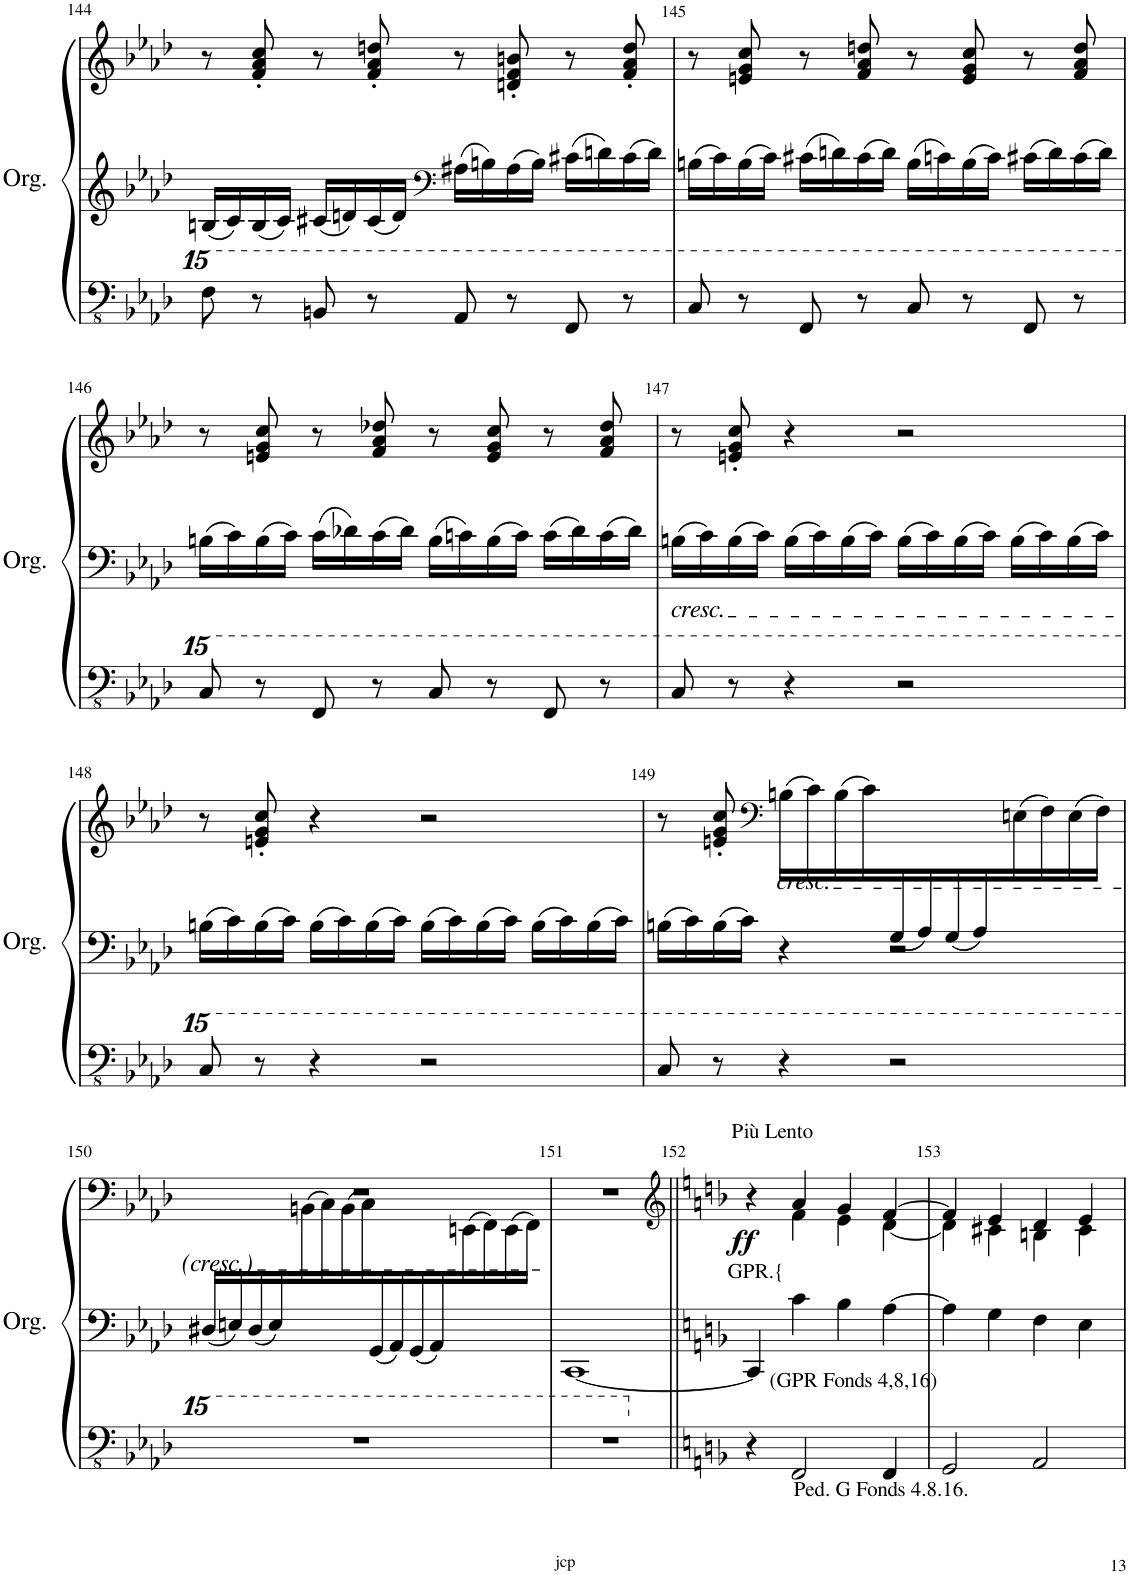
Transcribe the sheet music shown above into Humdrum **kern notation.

**kern	**kern	**kern	**dynam
*part1	*part1	*part1	*part1
*staff3	*staff2	*staff1	*staff1/2/3
*I"Orgue à tuyaux	*	*	*
*I'Org.	*	*	*
!!LO:PB:g=z
*clefFv4	*clefG2	*clefG2	*
*k[b-e-a-d-]	*k[b-e-a-d-]	*k[b-e-a-d-]	*
*M4/4	*M4/4	*M4/4	*
*met(c)	*met(c)	*met(c)	*
=144	=144	=144	=144
8f\	16Bn/LL	8r	.
.	16c/	.	.
8r	16B/	8f/' 8a-/' 8cc/'	.
.	16c/JJ	.	.
8Bn/	16c#X/LL	8r	.
.	16dn/	.	.
8r	16c#/	8f/' 8a-/' 8ddn/'	.
.	16d/JJ	.	.
*	*clefF4	*	*
8A-/	16A#X\LL	8r	.
.	16Bn\	.	.
8r	16A#\	8dn/' 8f/' 8bn/'	.
.	16B\JJ	.	.
8F/	16c#X\LL	8r	.
.	16dn\	.	.
8r	16c#\	8f/' 8a-/' 8dd/'	.
.	16d\JJ	.	.
=145	=145	=145	=145
8c/	16Bn\LL	8r	.
.	16c\	.	.
8r	16B\	8en/ 8g/ 8cc/	.
.	16c\JJ	.	.
8F/	16c#X\LL	8r	.
.	16dn\	.	.
8r	16c#\	8f/ 8a-/ 8ddn/	.
.	16d\JJ	.	.
8c/	16B\LL	8r	.
.	16cn\	.	.
8r	16B\	8e/ 8g/ 8cc/	.
.	16c\JJ	.	.
8F/	16c#X\LL	8r	.
.	16d\	.	.
8r	16c#\	8f/ 8a-/ 8dd/	.
.	16d\JJ	.	.
!!LO:LB:g=z
=146	=146	=146	=146
8c/	16Bn\LL	8r	.
.	16c\	.	.
8r	16B\	8en/ 8g/ 8cc/	.
.	16c\JJ	.	.
8F/	16c\LL	8r	.
.	16d-X\	.	.
8r	16c\	8f/ 8a-/ 8dd-X/	.
.	16d-\JJ	.	.
8c/	16B\LL	8r	.
.	16cn\	.	.
8r	16B\	8e/ 8g/ 8cc/	.
.	16c\JJ	.	.
8F/	16c\LL	8r	.
.	16d-\	.	.
8r	16c\	8f/ 8a-/ 8dd-/	.
.	16d-\JJ	.	.
=147	=147	=147	=147
!	!LO:TX:b:i:t=cresc.	!	!
8c/	16Bn\LL	8r	.
.	16c\	.	.
8r	16B\	8en/' 8g/' 8cc/'	.
.	16c\JJ	.	.
4r	16B\LL	4r	.
.	16c\	.	.
.	16B\	.	.
.	16c\JJ	.	.
2r	16B\LL	2r	.
.	16c\	.	.
.	16B\	.	.
.	16c\JJ	.	.
.	16B\LL	.	.
.	16c\	.	.
.	16B\	.	.
.	16c\JJ	.	.
!!LO:LB:g=z
=148	=148	=148	=148
8c/	16Bn\LL	8r	.
.	16c\	.	.
8r	16B\	8en/' 8g/' 8cc/'	.
.	16c\JJ	.	.
4r	16B\LL	4r	.
.	16c\	.	.
.	16B\	.	.
.	16c\JJ	.	.
2r	16B\LL	2r	.
.	16c\	.	.
.	16B\	.	.
.	16c\JJ	.	.
.	16B\LL	.	.
.	16c\	.	.
.	16B\	.	.
.	16c\JJ	.	.
=149	=149	=149	=149
*	*^	*	*
8c/	2ryy	16Bn\LL	8r	.
.	.	16c\	.	.
8r	.	16B\	8en/' 8g/' 8cc/'	.
.	.	16c\JJ	.	.
*	*	*	*clefF4	*
!	!	!	!LO:TX:b:i:t=cresc.	!
4r	.	4r	(16Bn\LL	.
.	.	.	16c\)	.
.	.	.	(16B\	.
.	.	.	16c\)	.
2r	16G/	2r	4ryy	.
.	16A-/	.	.	.
.	16G/	.	.	.
.	16A-/	.	.	.
.	4ryy	.	(16En\	.
.	.	.	16F\)	.
.	.	.	(16E\	.
.	.	.	16F\JJ)	.
*	*v	*v	*	*
!!LO:LB:g=z
=150	=150	=150	=150
*	*	*^	*
1r	16D#X/LL	1r	4ryy	.
.	16En/	.	.	.
.	16D#/	.	.	.
.	16E/	.	.	.
.	4ryy	.	(16BBn\	.
.	.	.	16C\)	.
.	.	.	(16BB\	.
.	.	.	16C\)	.
.	16GG/	.	4ryy	.
.	16AA-/	.	.	.
.	16GG/	.	.	.
.	16AA-/	.	.	.
.	4ryy	.	(16EEn\	.
.	.	.	16FF\)	.
.	.	.	(16EE\	.
.	.	.	16FF\JJ)	.
*	*	*v	*v	*
=151	=151	=151	=151
1r	[1CC	1r	.
=152||	=152||	=152||	=152||
*	*	*clefG2	*
*k[b-]	*k[b-]	*k[b-]	*
*	*	*^	*
!	!	!LO:TX:b:t=GPR.{	!	!
!	!	!LO:TX:a:t=Più Lento	!	!
!	!LO:TX:b:t=(GPR Fonds 4,8,16)	!	!	!
!	!	!	!	!LO:DY:b
4r	4CC/]	4r	4ryy	ff
!LO:TX:b:t=Ped. G Fonds 4.8.16.	!	!	!	!
2FFF/	4c\	4a/	4f\	.
.	4B-\	4g/	4e\	.
4FFF/	[4A\	[>4f/	[4d\	.
=153	=153	=153	=153	=153
2GGG/	4A\]	4f/]	4d\]	.
.	4G\	4e/	4c#X\	.
2AAA/	4F\	4d/	4Bn\	.
.	4E\	4e/	4c#\	.
*	*	*v	*v	*
=	=	=	=
*-	*-	*-	*-
